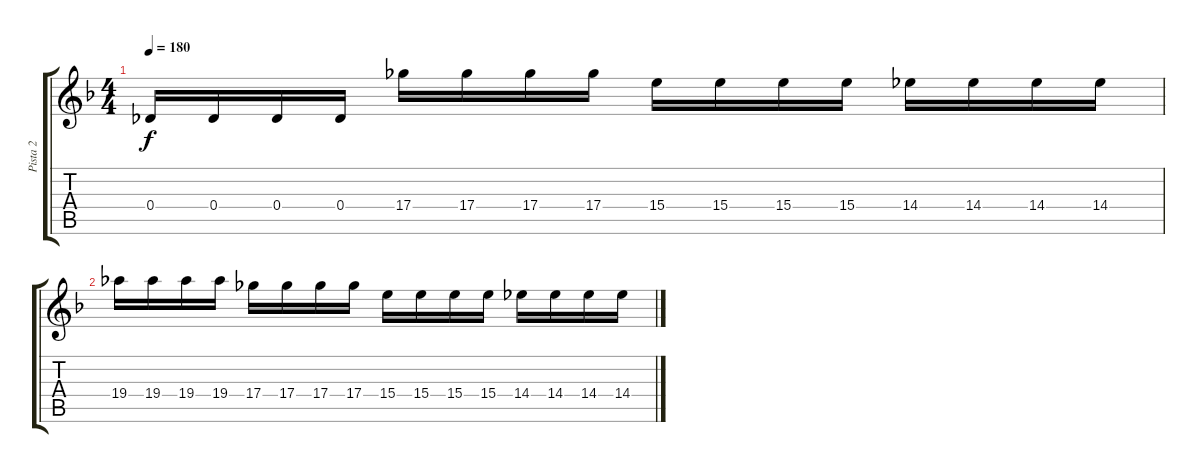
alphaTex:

\track ("Pista 2" "Pista 2") {instrument distortionguitar}
\staff {score tabs}
\tuning (Eb4 Bb3 Gb3 Db3 Ab2 Eb2) {hide}
\ts (4 4)
\tempo 180
\clef g2
\ks f
0.4.16{dy f} 0.4.16 0.4.16 0.4.16 17.4.16 17.4.16 17.4.16 17.4.16 15.4.16 15.4.16 15.4.16 15.4.16 14.4.16 14.4.16 14.4.16 14.4.16 |
19.4.16 19.4.16 19.4.16 19.4.16 17.4.16 17.4.16 17.4.16 17.4.16 15.4.16 15.4.16 15.4.16 15.4.16 14.4.16 14.4.16 14.4.16 14.4.16
